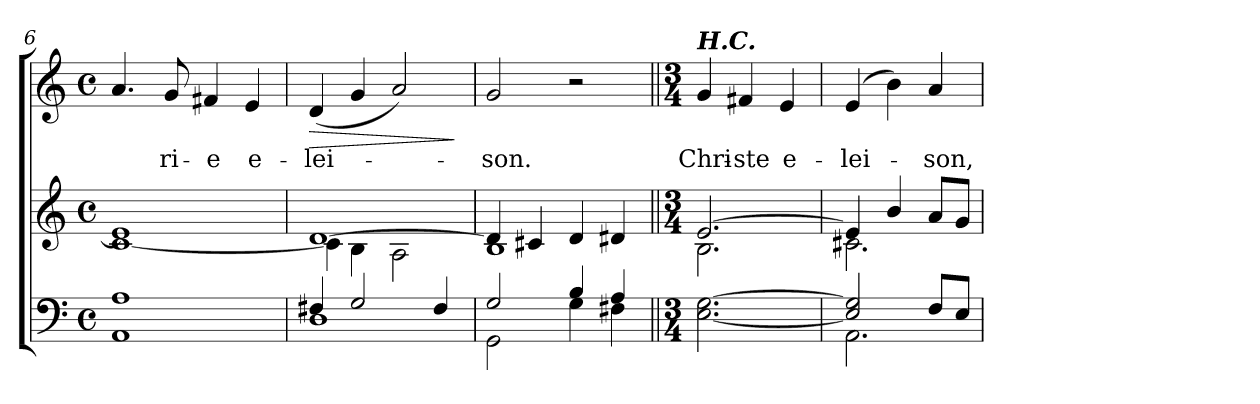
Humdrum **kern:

**kern	**kern	**kern	**text	**dynam
*part2	*part2	*part1	*part1	*part1
*staff3	*staff2	*staff1	*staff1	*staff1
*clefF4	*clefG2	*clefG2	*	*
*k[]	*k[]	*k[]	*	*
*C:	*C:	*C:	*	*
*M4/4	*M4/4	*M4/4	*	*
*met(c)	*met(c)	*met(c)	*	*
=6	=6	=6	=6	=6
*^	*^	*	*	*
1A	1AA	1e]	[<1c	4.a/	.	.
!	!	!	!	!	!LO:LY:b	!
.	.	.	.	8g/	-ri-	.
!	!	!	!	!	!LO:LY:b	!
.	.	.	.	4f#X/	-e	.
!	!	!	!	!	!LO:LY:b	!
.	.	.	.	4e/	e-	.
!!LO:LB:g=z
=7	=7	=7	=7	=7	=7	=7
!	!	!	!	!	!LO:LY:b	!LO:HP:b
4F#X/	1D	[>1d	4c\]	(<4d/	-lei-	>
2G/	.	.	4B\	4g/	.	.
.	.	.	2A\	2a/)	.	.
4F#/	.	.	.	.	.	.
*v	*v	*	*	*	*	*
*	*v	*v	*	*	*
.	.	.	.	]
=8	=8	=8	=8	=8
*^	*^	*	*	*
!	!	!	!	!	!LO:LY:b	!
2G/	2GG\	4d/]	1B	2g/	-son.	.
.	.	4c#X/	.	.	.	.
4B/	4G\	4d/	.	2r	.	.
4A/	4F#X\	4d#X/	.	.	.	.
*v	*v	*	*	*	*	*
=9||	=9||	=9||	=9||	=9||	=9||
*M3/4	*M3/4	*	*M3/4	*	*
*^	*	*	*	*	*
!	!	!	!	!LO:TX:a:Bi:t=H.C.	!	!
!	!	!	!	!	!LO:LY:b	!
*v	*v	*	*	*	*	*
[2.E\ [2.G\	[>2.e/	2.B\	4g/	Chri-	.
!	!	!	!	!LO:LY:b	!
.	.	.	4f#X/	-ste	.
!	!	!	!	!LO:LY:b	!
.	.	.	4e/	e-	.
=10	=10	=10	=10	=10	=10
*^	*	*	*	*	*
!	!	!	!	!	!LO:LY:b	!
2E/] 2G/]	2.AA\	4e/]	2.c#X\	(4e/	-lei-	.
.	.	4b/	.	4b\)	.	.
!	!	!	!	!	!LO:LY:b	!
8F/L	.	8a/L	.	4a/	-son,	.
8E/J	.	8g/J	.	.	.	.
*v	*v	*	*	*	*	*
*	*v	*v	*	*	*
=	=	=	=	=
*-	*-	*-	*-	*-
